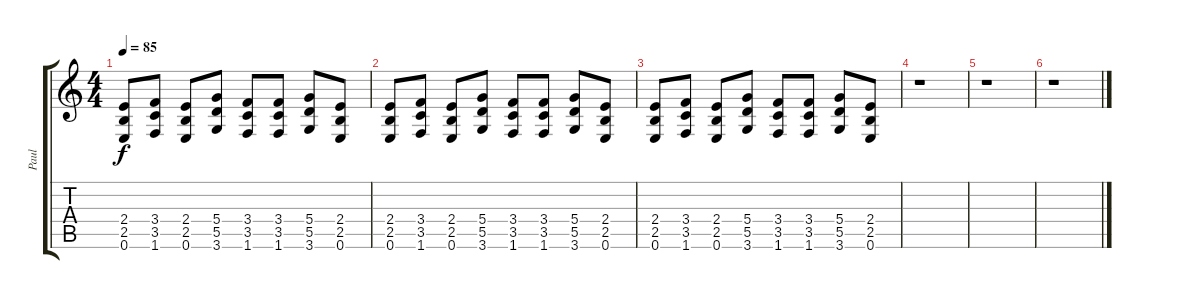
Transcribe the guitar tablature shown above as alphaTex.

\track ("Paul" "Paul") {instrument distortionguitar}
\staff {score tabs}
\tuning (E4 B3 G3 D3 A2 E2) {hide}
\ts (4 4)
\tempo 85
\clef g2
\ks c
(2.4 2.5 0.6).8{dy f} (3.4 3.5 1.6).8 (2.4 2.5 0.6).8 (5.4 5.5 3.6).8 (3.4 3.5 1.6).8 (3.4 3.5 1.6).8 (5.4 5.5 3.6).8 (2.4 2.5 0.6).8 |
(2.4 2.5 0.6).8 (3.4 3.5 1.6).8 (2.4 2.5 0.6).8 (5.4 5.5 3.6).8 (3.4 3.5 1.6).8 (3.4 3.5 1.6).8 (5.4 5.5 3.6).8 (2.4 2.5 0.6).8 |
(2.4 2.5 0.6).8 (3.4 3.5 1.6).8 (2.4 2.5 0.6).8 (5.4 5.5 3.6).8 (3.4 3.5 1.6).8 (3.4 3.5 1.6).8 (5.4 5.5 3.6).8 (2.4 2.5 0.6).8 |
r.1 |
r.1 |
r.1
